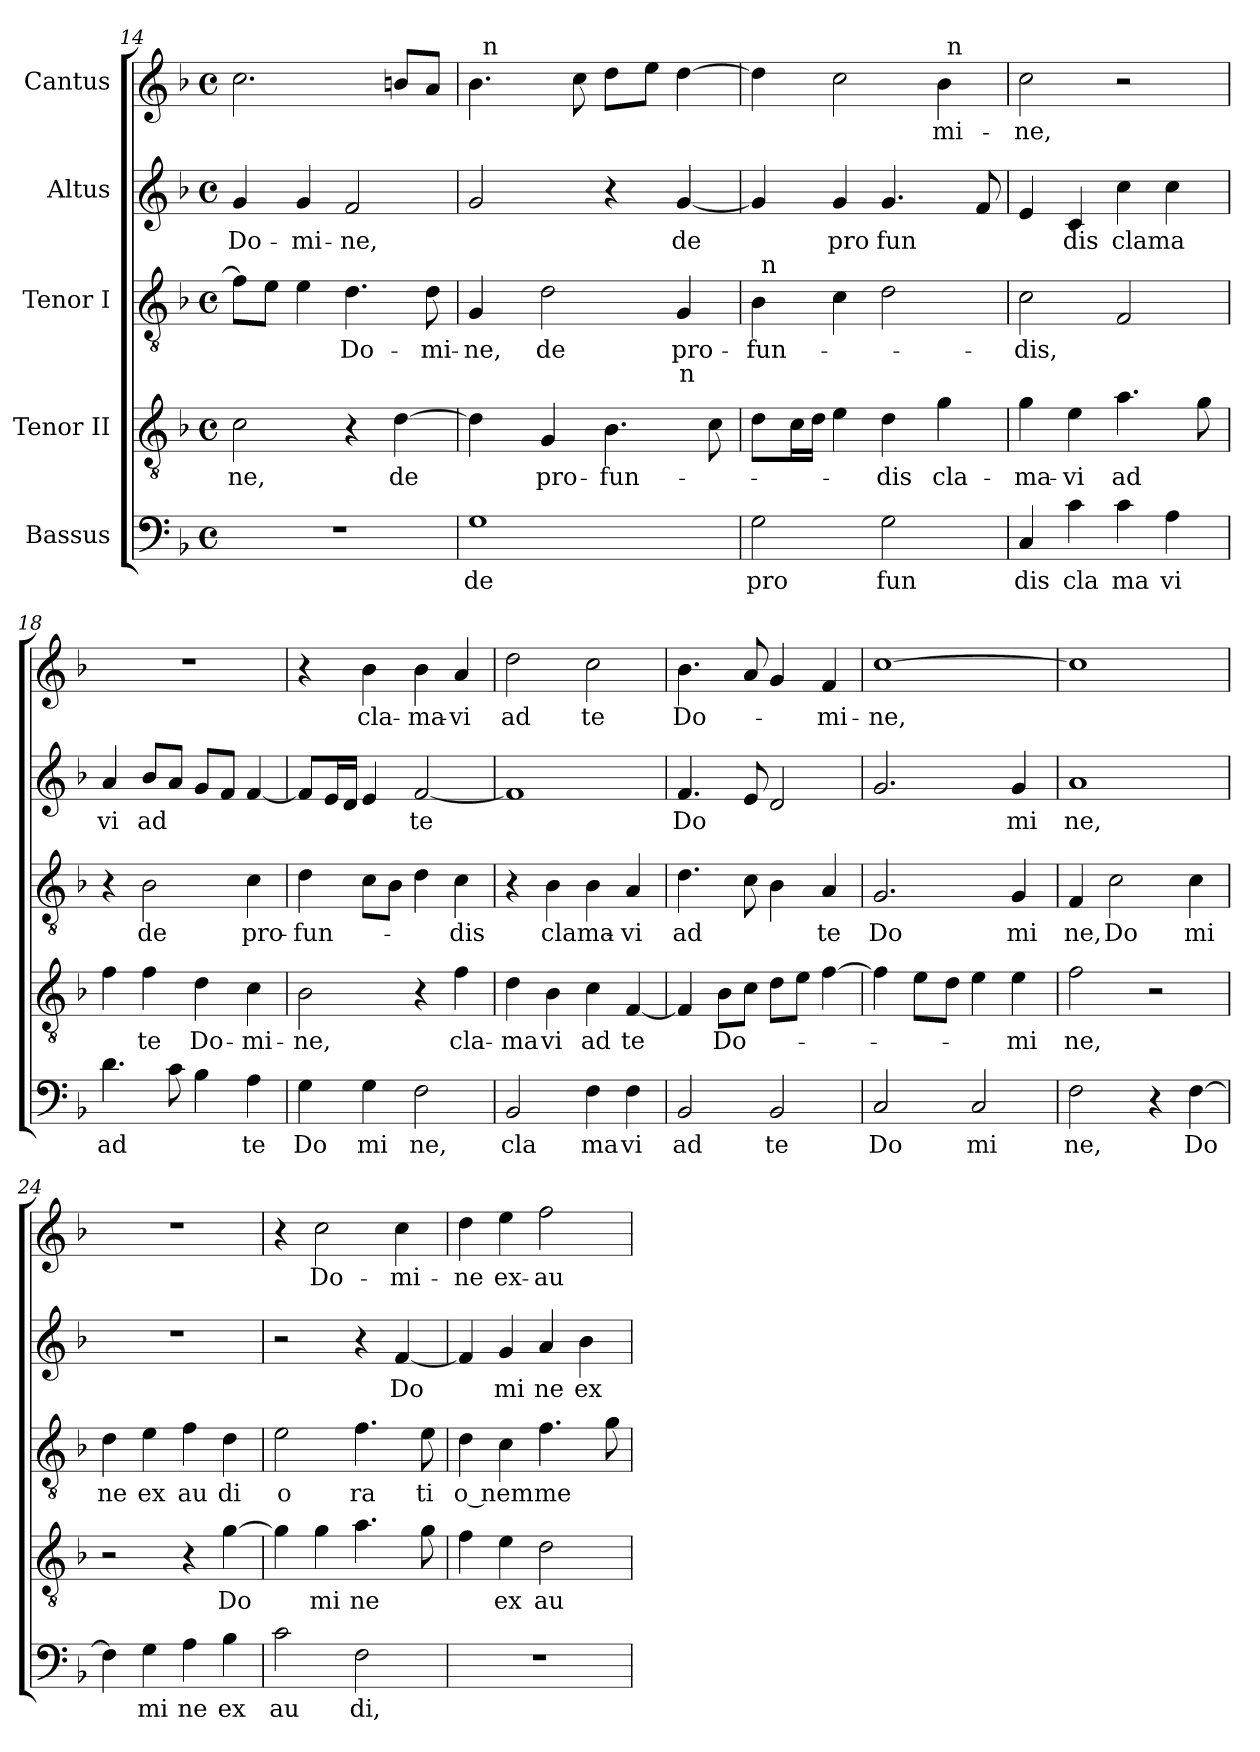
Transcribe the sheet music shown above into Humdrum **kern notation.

**kern	**text	**kern	**text	**kern	**text	**text	**kern	**text	**kern	**text
*part5	*part5	*part4	*part4	*part3	*part3	*part3	*part2	*part2	*part1	*part1
*staff5	*staff5	*staff4	*staff4	*staff3	*staff3	*staff3	*staff2	*staff2	*staff1	*staff1
*I"Bassus	*	*I"Tenor II	*	*I"Tenor I	*	*	*I"Altus	*	*I"Cantus	*
*clefF4	*	*clefGv2	*	*clefGv2	*	*	*clefG2	*	*clefG2	*
*k[b-]	*	*k[b-]	*	*k[b-]	*	*	*k[b-]	*	*k[b-]	*
*F:	*	*F:	*	*F:	*	*	*F:	*	*F:	*
*M4/4	*	*M4/4	*	*M4/4	*	*	*M4/4	*	*M4/4	*
*met(c)	*	*met(c)	*	*met(c)	*	*	*met(c)	*	*met(c)	*
=14	=14	=14	=14	=14	=14	=14	=14	=14	=14	=14
!	!	!	!LO:LY:b:cj	!	!	!	!	!LO:LY:b:cj	!	!
1r	.	2c\	ne,	8f\L]	.	.	4g/	Do-	2.cc\	.
.	.	.	.	8e\J	.	.	.	.	.	.
!	!	!	!	!	!	!	!	!LO:LY:b:cj	!	!
.	.	.	.	4e\	.	.	4g/	-mi-	.	.
!	!	!	!	!	!LO:LY:b:cj	!	!	!LO:LY:b	!	!
.	.	4r	.	4.d\	Do-	.	2f/	-ne,	.	.
!	!	!	!LO:LY:b:cj	!	!	!	!	!	!	!
.	.	[>4d\	de	.	.	.	.	.	8bn/L	.
!	!	!	!	!	!LO:LY:b:cj	!	!	!	!	!
.	.	.	.	8d\	-mi-	.	.	.	8a/J	.
!!LO:LB:g=z
=15	=15	=15	=15	=15	=15	=15	=15	=15	=15	=15
!	!LO:LY:b:cj	!	!	!	!LO:LY:b:cj	!	!	!	!	!
*^	*	*	*	*	*	*	*^	*	*^	*
1G	8ryy	de	4d\]	.	4G/	-ne,	.	2g/	4ryy	.	4.b-\	32ryy	.
!	!	!	!	!	!	!	!	!	!	!	!	!LO:TX:a:t=n	!
.	.	.	.	.	.	.	.	.	.	.	.	2ryy	.
.	2..ryy	.	.	.	.	.	.	.	.	.	.	.	.
!	!	!	!	!LO:LY:b:cj	!	!LO:LY:b:cj	!	!	!	!	!	!	!
.	.	.	4G/	pro-	2d\	de	.	.	2.ryy	.	.	.	.
.	.	.	.	.	.	.	.	.	.	.	8cc\	.	.
!	!	!	!	!LO:LY:b	!	!	!	!	!	!	!	!	!
.	.	.	4.B-\	-fun-	.	.	.	4r	.	.	8dd\L	.	.
.	.	.	.	.	.	.	.	.	.	.	.	4...ryy	.
.	.	.	.	.	.	.	.	.	.	.	8ee\J	.	.
!	!	!	!	!	!	!LO:LY:b:cj	!LO:LY:b:rj	!	!	!LO:LY:b:cj	!	!	!
.	.	.	.	.	4G/	pro-	-n	[<4g/	.	de	[>4dd\	.	.
.	.	.	8c\	.	.	.	.	.	.	.	.	.	.
=16	=16	=16	=16	=16	=16	=16	=16	=16	=16	=16	=16	=16	=16
!	!	!LO:LY:b:cj	!	!	!	!LO:LY:b	!	!	!	!	!	!	!
*v	*v	*	*	*	*^	*	*	*v	*v	*	*	*	*
2G\	pro	8d\L	.	4B-\	64ryy	fun-	.	4g/]	.	4dd\]	2ryy	.
!	!	!	!	!	!LO:TX:a:t=n	!	!	!	!	!	!	!
.	.	.	.	.	2ryy	.	.	.	.	.	.	.
.	.	16c\	.	.	.	.	.	.	.	.	.	.
.	.	16d\J	.	.	.	.	.	.	.	.	.	.
!	!	!	!	!	!	!	!	!	!LO:LY:b:cj	!	!	!
.	.	4e\	.	4c\	.	.	.	4g/	pro	2cc\	.	.
!	!LO:LY:b:cj	!	!LO:LY:b:cj	!	!	!	!	!	!LO:LY:b	!	!	!
2G\	fun	4d\	-dis	2d\	.	.	.	4.g/	fun	.	4ryy	.
.	.	.	.	.	4ryy	.	.	.	.	.	.	.
!	!	!	!LO:LY:b:cj	!	!	!	!	!	!	!	!	!LO:LY:b:cj
.	.	4g\	cla-	.	.	.	.	.	.	4b-\	64ryy	-mi-
!	!	!	!	!	!	!	!	!	!	!	!LO:TX:a:t=n	!
.	.	.	.	.	8...ryy	.	.	.	.	.	8...ryy	.
.	.	.	.	.	.	.	.	8f/	.	.	.	.
=17	=17	=17	=17	=17	=17	=17	=17	=17	=17	=17	=17	=17
!	!LO:LY:b:cj	!	!LO:LY:b:cj	!	!	!LO:LY:b	!	!	!	!	!	!LO:LY:b:cj
*	*	*	*	*v	*v	*	*	*	*	*v	*v	*
4C/	dis	4g\	-ma-	2c\	-dis,	.	4e/	.	2cc\	-ne,
!	!LO:LY:b:cj	!	!LO:LY:b:cj	!	!	!	!	!LO:LY:b:cj	!	!
4c\	cla	4e\	-vi	.	.	.	4c/	dis	.	.
!	!LO:LY:b:cj	!	!LO:LY:b	!	!	!	!	!LO:LY:b	!	!
4c\	ma	4.a\	ad	2F/	.	.	4cc\	clama	2r	.
!	!LO:LY:b:cj	!	!	!	!	!	!	!	!	!
4A\	vi	.	.	.	.	.	4cc\	.	.	.
.	.	8g\	.	.	.	.	.	.	.	.
=18	=18	=18	=18	=18	=18	=18	=18	=18	=18	=18
!	!LO:LY:b	!	!	!	!	!	!	!LO:LY:b:cj	!	!
4.d\	ad	4f\	.	4r	.	.	4a/	vi	1r	.
!	!	!	!LO:LY:b:cj	!	!LO:LY:b:cj	!	!	!LO:LY:b	!	!
.	.	4f\	te	2B-\	de	.	8b-/L	ad	.	.
8c\	.	.	.	.	.	.	8a/J	.	.	.
!	!	!	!LO:LY:b:cj	!	!	!	!	!	!	!
4B-\	.	4d\	Do-	.	.	.	8g/L	.	.	.
.	.	.	.	.	.	.	8f/J	.	.	.
!	!LO:LY:b:cj	!	!LO:LY:b:cj	!	!LO:LY:b:cj	!	!	!	!	!
4A\	te	4c\	-mi-	4c\	pro-	.	[<4f/	.	.	.
=19	=19	=19	=19	=19	=19	=19	=19	=19	=19	=19
!	!LO:LY:b:cj	!	!LO:LY:b:cj	!	!LO:LY:b	!	!	!	!	!
4G\	Do	2B-\	-ne,	4d\	-fun-	.	8f/L]	.	4r	.
.	.	.	.	.	.	.	16e/	.	.	.
.	.	.	.	.	.	.	16d/J	.	.	.
!	!LO:LY:b:cj	!	!	!	!	!	!	!	!	!LO:LY:b:cj
4G\	mi	.	.	8c\L	.	.	4e/	.	4b-\	cla-
.	.	.	.	8B-\J	.	.	.	.	.	.
!	!LO:LY:b:cj	!	!	!	!	!	!	!LO:LY:b:cj	!	!LO:LY:b:cj
2F\	ne,	4r	.	4d\	.	.	[<2f/	te	4b-\	-ma-
!	!	!	!LO:LY:b:cj	!	!LO:LY:b:cj	!	!	!	!	!LO:LY:b:cj
.	.	4f\	cla-	4c\	-dis	.	.	.	4a/	-vi
=20	=20	=20	=20	=20	=20	=20	=20	=20	=20	=20
!	!LO:LY:b:cj	!	!LO:LY:b:cj	!	!	!	!	!	!	!LO:LY:b:cj
2BB-/	cla	4d\	-ma	4r	.	.	1f]	.	2dd\	ad
!	!	!	!LO:LY:b:cj	!	!LO:LY:b	!	!	!	!	!
.	.	4B-\	vi	4B-\	clama-	.	.	.	.	.
!	!LO:LY:b:cj	!	!LO:LY:b:cj	!	!	!	!	!	!	!LO:LY:b:cj
4F\	ma	4c\	ad	4B-\	.	.	.	.	2cc\	te
!	!LO:LY:b:cj	!	!LO:LY:b:cj	!	!LO:LY:b:cj	!	!	!	!	!
4F\	vi	[<4F/	te	4A/	-vi	.	.	.	.	.
=21	=21	=21	=21	=21	=21	=21	=21	=21	=21	=21
!	!LO:LY:b:cj	!	!	!	!LO:LY:b	!	!	!LO:LY:b	!	!LO:LY:b
2BB-/	ad	4F/]	.	4.d\	ad	.	4.f/	Do	4.b-\	Do-
!	!	!	!LO:LY:b	!	!	!	!	!	!	!
.	.	8B-\L	Do-	.	.	.	.	.	.	.
.	.	8c\J	.	8c\	.	.	8e/	.	8a/	.
!	!LO:LY:b:cj	!	!	!	!	!	!	!	!	!
2BB-/	te	8d\L	.	4B-\	.	.	2d/	.	4g/	.
.	.	8e\J	.	.	.	.	.	.	.	.
!	!	!	!	!	!LO:LY:b:cj	!	!	!	!	!LO:LY:b:cj
.	.	[>4f\	.	4A/	te	.	.	.	4f/	-mi-
!!LO:PB:g=z
=22	=22	=22	=22	=22	=22	=22	=22	=22	=22	=22
!	!LO:LY:b:cj	!	!	!	!LO:LY:b:cj	!	!	!	!	!LO:LY:b:cj
*	*	*^	*	*	*	*	*^	*	*	*
2C/	Do	4f\]	4ryy	.	2.G/	Do	.	2.g/	4ryy	.	[>1cc	-ne,
.	.	8e\L	64ryy	.	.	.	.	.	2.ryy	.	.	.
.	.	.	2ryy	.	.	.	.	.	.	.	.	.
.	.	8d\J	.	.	.	.	.	.	.	.	.	.
!	!LO:LY:b:cj	!	!	!	!	!	!	!	!	!	!	!
2C/	mi	4e\	.	.	.	.	.	.	.	.	.	.
!	!	!	!	!LO:LY:b:cj	!	!LO:LY:b:cj	!	!	!	!LO:LY:b:cj	!	!
.	.	4e\	.	-mi	4G/	mi	.	4g/	.	mi	.	.
.	.	.	8...ryy	.	.	.	.	.	.	.	.	.
=23	=23	=23	=23	=23	=23	=23	=23	=23	=23	=23	=23	=23
!	!LO:LY:b:cj	!	!	!LO:LY:b:cj	!	!LO:LY:b:cj	!	!	!	!LO:LY:b:cj	!	!
*	*	*v	*v	*	*	*	*	*v	*v	*	*	*
2F\	ne,	2f\	ne,	4F/	ne,	.	1a	ne,	1cc]	.
!	!	!	!	!	!LO:LY:b:cj	!	!	!	!	!
.	.	.	.	2c\	Do	.	.	.	.	.
4r	.	2r	.	.	.	.	.	.	.	.
!	!LO:LY:b	!	!	!	!LO:LY:b:cj	!	!	!	!	!
[>4F\	Do	.	.	4c\	mi	.	.	.	.	.
=24	=24	=24	=24	=24	=24	=24	=24	=24	=24	=24
!	!	!	!	!	!LO:LY:b:cj	!	!	!	!	!
4F\]	.	2r	.	4d\	ne	.	1r	.	1r	.
!	!LO:LY:b:cj	!	!	!	!LO:LY:b:cj	!	!	!	!	!
4G\	mi	.	.	4e\	ex	.	.	.	.	.
!	!LO:LY:b:cj	!	!	!	!LO:LY:b:cj	!	!	!	!	!
4A\	ne	4r	.	4f\	au	.	.	.	.	.
!	!LO:LY:b:cj	!	!LO:LY:b	!	!LO:LY:b:cj	!	!	!	!	!
4B-\	ex	[>4g\	Do	4d\	di	.	.	.	.	.
=25	=25	=25	=25	=25	=25	=25	=25	=25	=25	=25
!	!LO:LY:b:cj	!	!	!	!LO:LY:b:cj	!	!	!	!	!
2c\	au	4g\]	.	2e\	o	.	2r	.	4r	.
!	!	!	!LO:LY:b:cj	!	!	!	!	!	!	!LO:LY:b:cj
.	.	4g\	mi	.	.	.	.	.	2cc\	Do-
!	!LO:LY:b:cj	!	!LO:LY:b:cj	!	!LO:LY:b:cj	!	!	!	!	!
2F\	di,	4.a\	ne	4.f\	ra	.	4r	.	.	.
!	!	!	!	!	!	!	!	!LO:LY:b	!	!LO:LY:b:cj
.	.	.	.	.	.	.	[<4f/	Do	4cc\	-mi-
!	!	!	!	!	!LO:LY:b:cj	!	!	!	!	!
.	.	8g\	.	8e\	ti	.	.	.	.	.
=26	=26	=26	=26	=26	=26	=26	=26	=26	=26	=26
!	!	!	!	!	!LO:LY:b:cj	!	!	!	!	!LO:LY:b:cj
1r	.	4f\	.	4d\	o nem	.	4f/]	.	4dd\	-ne
!	!	!	!LO:LY:b:cj	!	!	!	!	!LO:LY:b:cj	!	!LO:LY:b:cj
.	.	4e\	ex	4c\	.	.	4g/	mi	4ee\	ex-
!	!	!	!LO:LY:b:cj	!	!LO:LY:b	!	!	!LO:LY:b:cj	!	!LO:LY:b:cj
.	.	2d\	au	4.f\	me	.	4a/	ne	2ff\	-au-
!	!	!	!	!	!	!	!	!LO:LY:b:cj	!	!
.	.	.	.	.	.	.	4b-\	ex	.	.
.	.	.	.	8g\	.	.	.	.	.	.
=	=	=	=	=	=	=	=	=	=	=
*-	*-	*-	*-	*-	*-	*-	*-	*-	*-	*-
